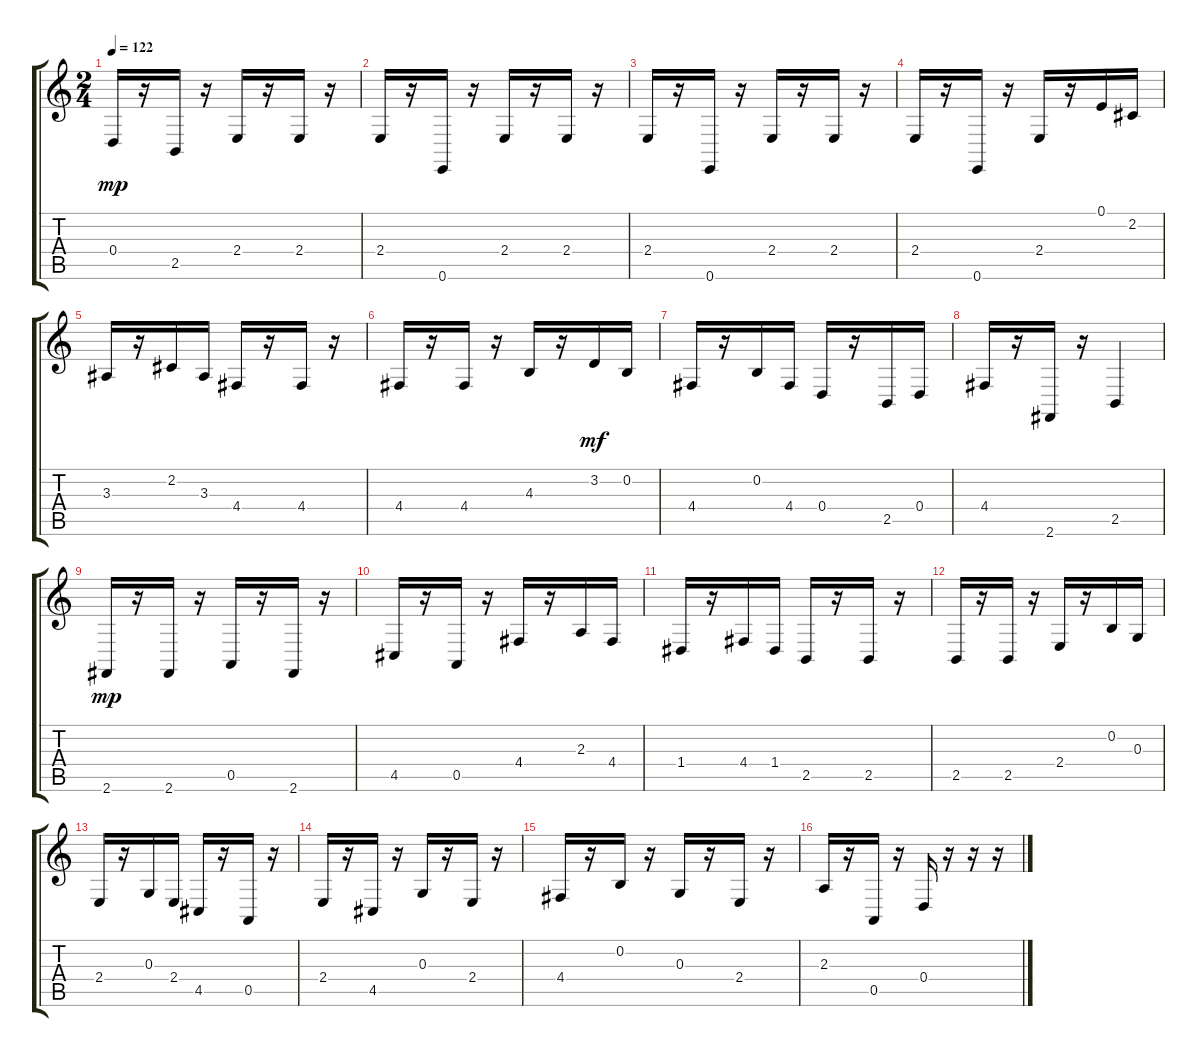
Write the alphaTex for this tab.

\track "" {instrument stringensemble1}
\staff {score tabs}
\tuning (E4 B3 G3 D3 A2 E2) {hide}
\ts (2 4)
\tempo 122
\clef g2
\ks c
0.4.16{dy mp} r.16 2.5.16 r.16 2.4.16 r.16 2.4.16 r.16 |
2.4.16 r.16 0.6.16 r.16 2.4.16 r.16 2.4.16 r.16 |
2.4.16 r.16 0.6.16 r.16 2.4.16 r.16 2.4.16 r.16 |
2.4.16 r.16 0.6.16 r.16 2.4.16 r.16 0.1.16 2.2.16 |
3.3.16 r.16 2.2.16 3.3.16 4.4.16 r.16 4.4.16 r.16 |
4.4.16 r.16 4.4.16 r.16 4.3.16 r.16 3.2.16{dy mf} 0.2.16 |
4.4.16 r.16 0.2.16 4.4.16 0.4.16 r.16 2.5.16 0.4.16 |
4.4.16 r.16 2.6.16 r.16 2.5.4 |
2.6.16{dy mp} r.16 2.6.16 r.16 0.5.16 r.16 2.6.16 r.16 |
4.5.16 r.16 0.5.16 r.16 4.4.16 r.16 2.3.16 4.4.16 |
1.4.16 r.16 4.4.16 1.4.16 2.5.16 r.16 2.5.16 r.16 |
2.5.16 r.16 2.5.16 r.16 2.4.16 r.16 0.2.16 0.3.16 |
2.4.16 r.16 0.3.16 2.4.16 4.5.16 r.16 0.5.16 r.16 |
2.4.16 r.16 4.5.16 r.16 0.3.16 r.16 2.4.16 r.16 |
4.4.16 r.16 0.2.16 r.16 0.3.16 r.16 2.4.16 r.16 |
2.3.16 r.16 0.5.16 r.16 0.4.16 r.16 r.16 r.16
